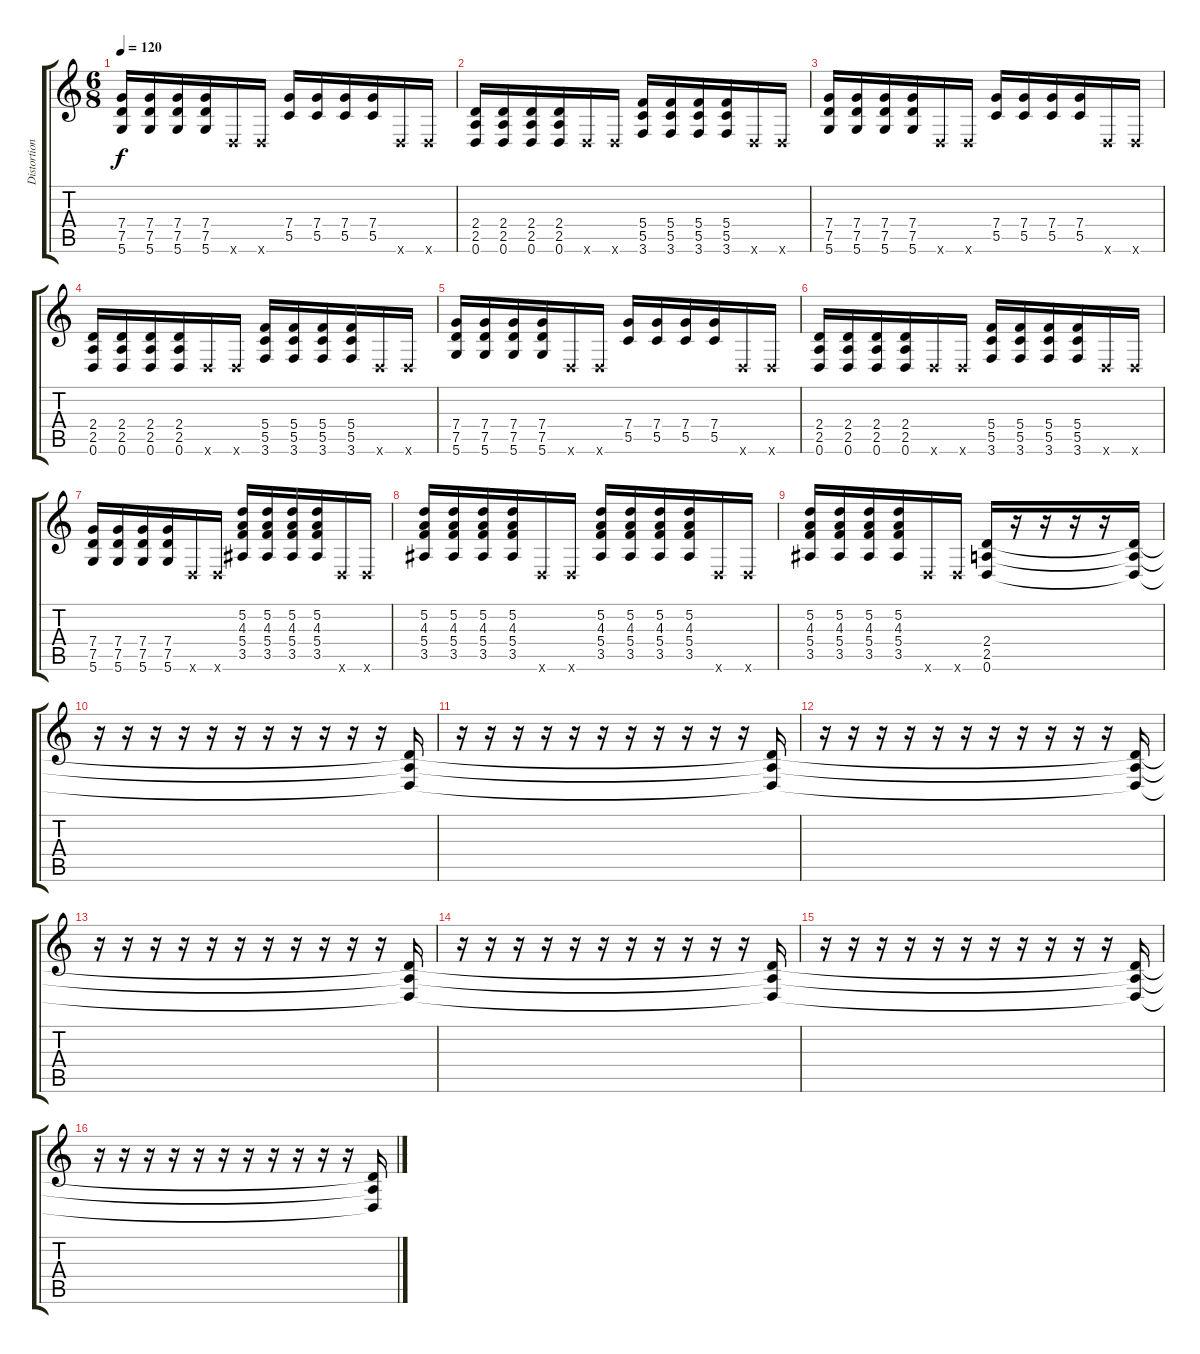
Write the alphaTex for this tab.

\track ("Distortion 1" "Distortion") {instrument distortionguitar}
\staff {score tabs}
\tuning (D4 A3 F3 C3 G2 D2) {hide}
\ts (6 8)
\tempo 120
\clef g2
\ks c
(7.4 7.5 5.6).16{dy f} (7.4 7.5 5.6).16 (7.4 7.5 5.6).16 (7.4 7.5 5.6).16 0.6{x}.16 0.6{x}.16 (7.4 5.5).16 (7.4 5.5).16 (7.4 5.5).16 (7.4 5.5).16 0.6{x}.16 0.6{x}.16 |
(2.4 2.5 0.6).16 (2.4 2.5 0.6).16 (2.4 2.5 0.6).16 (2.4 2.5 0.6).16 0.6{x}.16 0.6{x}.16 (5.4 5.5 3.6).16 (5.4 5.5 3.6).16 (5.4 5.5 3.6).16 (5.4 5.5 3.6).16 0.6{x}.16 0.6{x}.16 |
(7.4 7.5 5.6).16 (7.4 7.5 5.6).16 (7.4 7.5 5.6).16 (7.4 7.5 5.6).16 0.6{x}.16 0.6{x}.16 (7.4 5.5).16 (7.4 5.5).16 (7.4 5.5).16 (7.4 5.5).16 0.6{x}.16 0.6{x}.16 |
(2.4 2.5 0.6).16 (2.4 2.5 0.6).16 (2.4 2.5 0.6).16 (2.4 2.5 0.6).16 0.6{x}.16 0.6{x}.16 (5.4 5.5 3.6).16 (5.4 5.5 3.6).16 (5.4 5.5 3.6).16 (5.4 5.5 3.6).16 0.6{x}.16 0.6{x}.16 |
(7.4 7.5 5.6).16 (7.4 7.5 5.6).16 (7.4 7.5 5.6).16 (7.4 7.5 5.6).16 0.6{x}.16 0.6{x}.16 (7.4 5.5).16 (7.4 5.5).16 (7.4 5.5).16 (7.4 5.5).16 0.6{x}.16 0.6{x}.16 |
(2.4 2.5 0.6).16 (2.4 2.5 0.6).16 (2.4 2.5 0.6).16 (2.4 2.5 0.6).16 0.6{x}.16 0.6{x}.16 (5.4 5.5 3.6).16 (5.4 5.5 3.6).16 (5.4 5.5 3.6).16 (5.4 5.5 3.6).16 0.6{x}.16 0.6{x}.16 |
(7.4 7.5 5.6).16 (7.4 7.5 5.6).16 (7.4 7.5 5.6).16 (7.4 7.5 5.6).16 0.6{x}.16 0.6{x}.16 (5.2 4.3 5.4 3.5).16 (5.2 4.3 5.4 3.5).16 (5.2 4.3 5.4 3.5).16 (5.2 4.3 5.4 3.5).16 0.6{x}.16 0.6{x}.16 |
(5.2 4.3 5.4 3.5).16 (5.2 4.3 5.4 3.5).16 (5.2 4.3 5.4 3.5).16 (5.2 4.3 5.4 3.5).16 0.6{x}.16 0.6{x}.16 (5.2 4.3 5.4 3.5).16 (5.2 4.3 5.4 3.5).16 (5.2 4.3 5.4 3.5).16 (5.2 4.3 5.4 3.5).16 0.6{x}.16 0.6{x}.16 |
(5.2 4.3 5.4 3.5).16 (5.2 4.3 5.4 3.5).16 (5.2 4.3 5.4 3.5).16 (5.2 4.3 5.4 3.5).16 0.6{x}.16 0.6{x}.16 (2.4 2.5 0.6).16 r.16 r.16 r.16 r.16 (2.4{t} 2.5{t} 0.6{t}).16 |
r.16 r.16 r.16 r.16 r.16 r.16 r.16 r.16 r.16 r.16 r.16 (2.4{t} 2.5{t} 0.6{t}).16 |
r.16 r.16 r.16 r.16 r.16 r.16 r.16 r.16 r.16 r.16 r.16 (2.4{t} 2.5{t} 0.6{t}).16 |
r.16 r.16 r.16 r.16 r.16 r.16 r.16 r.16 r.16 r.16 r.16 (2.4{t} 2.5{t} 0.6{t}).16 |
r.16 r.16 r.16 r.16 r.16 r.16 r.16 r.16 r.16 r.16 r.16 (2.4{t} 2.5{t} 0.6{t}).16 |
r.16 r.16 r.16 r.16 r.16 r.16 r.16 r.16 r.16 r.16 r.16 (2.4{t} 2.5{t} 0.6{t}).16 |
r.16 r.16 r.16 r.16 r.16 r.16 r.16 r.16 r.16 r.16 r.16 (2.4{t} 2.5{t} 0.6{t}).16 |
r.16 r.16 r.16 r.16 r.16 r.16 r.16 r.16 r.16 r.16 r.16 (2.4{t} 2.5{t} 0.6{t}).16
